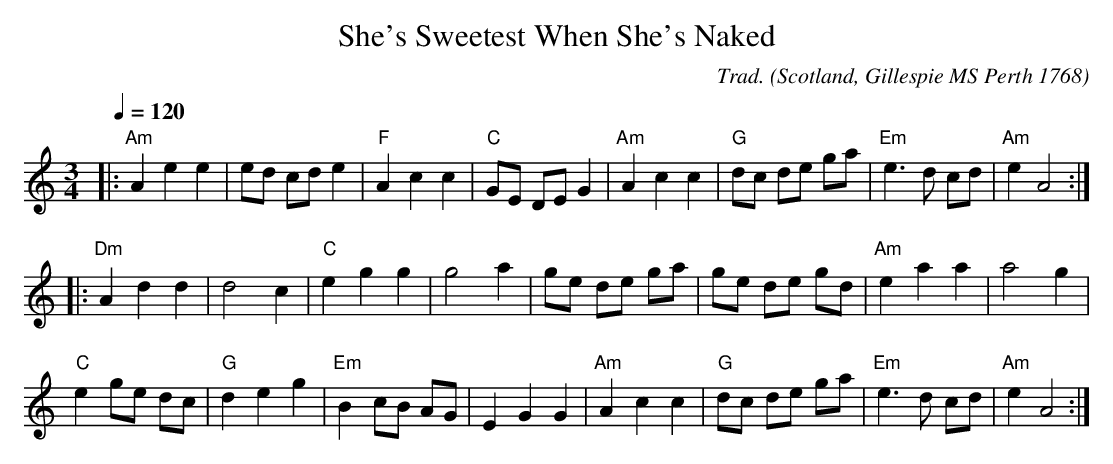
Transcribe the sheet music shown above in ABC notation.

X:1
T:She's Sweetest When She's Naked
C:Trad.
O:Scotland, Gillespie MS Perth 1768
M:3/4
L:1/8
Q:1/4=120
K:Am
|:"Am"A2 e2 e2|ed cd e2|"F"A2 c2 c2|"C"GE DE G2|"Am"A2 c2 c2|"G"dc de ga|"Em"e3 d cd|"Am"e2 A4:|
|:"Dm"A2 d2 d2|d4 c2|"C"e2 g2 g2|g4 a2|ge de ga|ge de gd|"Am"e2 a2 a2|a4 g2|
"C"e2 ge dc|"G"d2 e2 g2|"Em"B2 cB AG|E2 G2 G2|"Am"A2 c2 c2|"G"dc de ga|"Em"e3 d cd|"Am"e2 A4:|
